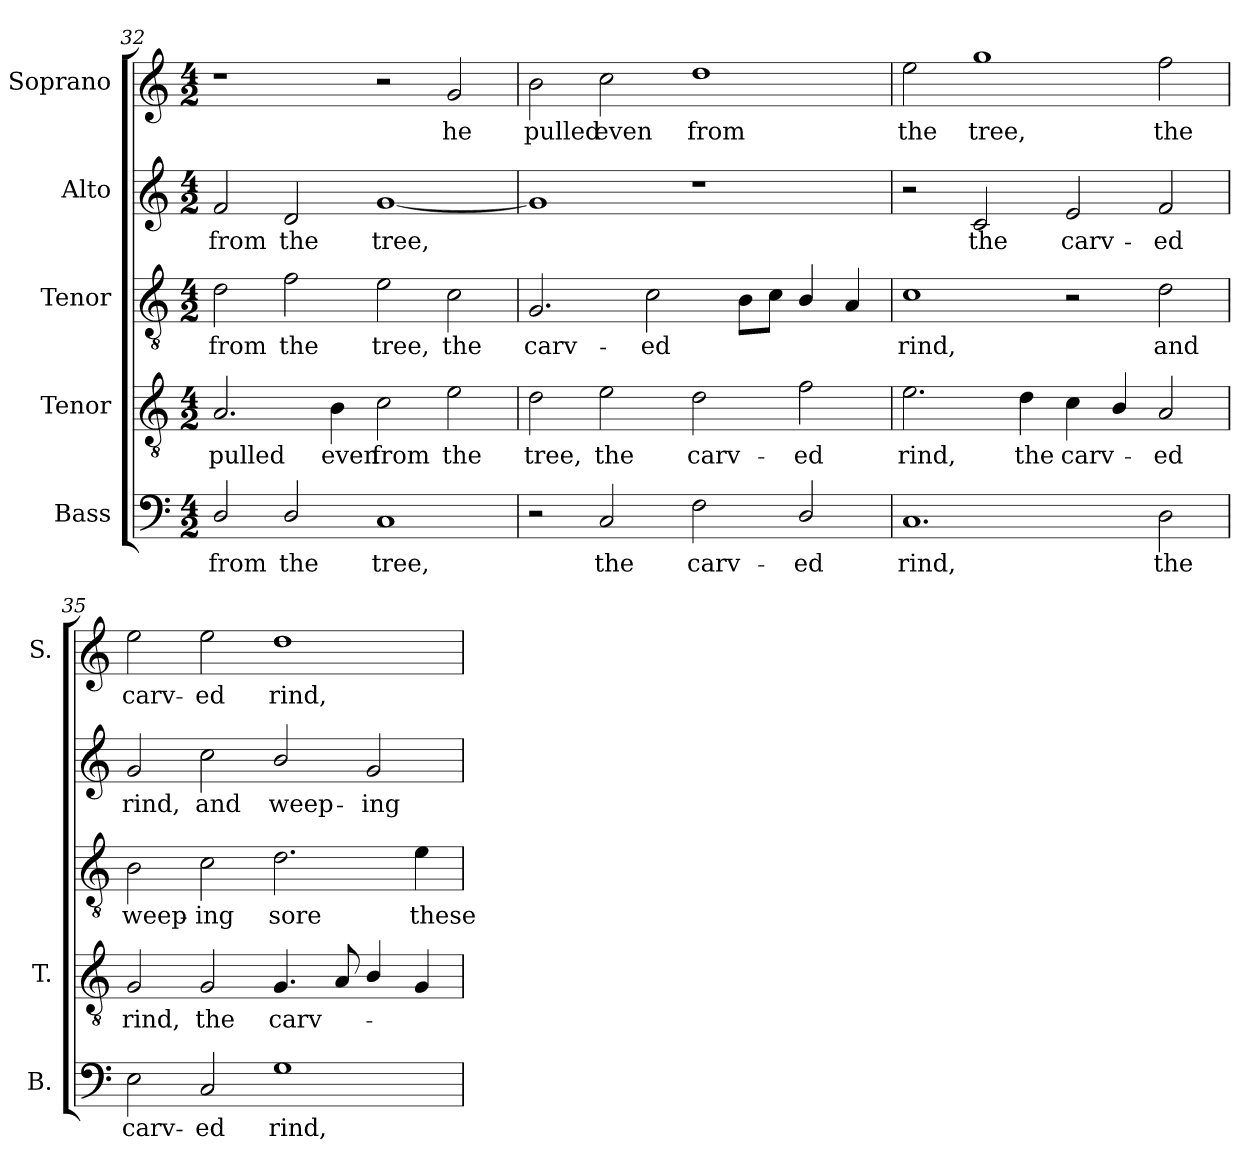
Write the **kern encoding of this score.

**kern	**text	**kern	**text	**kern	**text	**kern	**text	**kern	**text
*part5	*part5	*part4	*part4	*part3	*part3	*part2	*part2	*part1	*part1
*staff5	*staff5	*staff4	*staff4	*staff3	*staff3	*staff2	*staff2	*staff1	*staff1
*I"Bass	*	*I"Tenor	*	*I"Tenor	*	*I"Alto	*	*I"Soprano	*
*I'B.	*	*I'T.	*	*	*	*	*	*I'S.	*
!!LO:LB:g=z
*clefF4	*	*clefGv2	*	*clefGv2	*	*clefG2	*	*clefG2	*
*	*	*ITrd7c12	*	*ITrd7c12	*	*ITrd7c12	*	*	*
*k[]	*	*k[]	*	*k[]	*	*k[]	*	*k[]	*
*C:	*	*C:	*	*C:	*	*C:	*	*C:	*
*M4/2	*	*M4/2	*	*M4/2	*	*M4/2	*	*M4/2	*
=32	=32	=32	=32	=32	=32	=32	=32	=32	=32
!	!LO:LY:b:color=#000000	!	!	!	!	!	!	!	!
!	!	!	!LO:LY:b:color=#000000	!	!	!	!	!	!
!	!	!	!	!	!LO:LY:b:color=#000000	!	!	!	!
!	!	!	!	!	!	!	!LO:LY:b:color=#000000	!	!
2Di/	from	2.AAi/	pulled	2Di\	from	2Fi/	from	1r	.
!	!LO:LY:b:color=#000000	!	!	!	!	!	!	!	!
!	!	!	!	!	!LO:LY:b:color=#000000	!	!	!	!
!	!	!	!	!	!	!	!LO:LY:b:color=#000000	!	!
2Di/	the	.	.	2Fi\	the	2Di/	the	.	.
!	!	!	!LO:LY:b:color=#000000	!	!	!	!	!	!
.	.	4BBi\	even	.	.	.	.	.	.
!	!LO:LY:b:color=#000000	!	!	!	!	!	!	!	!
!	!	!	!LO:LY:b:color=#000000	!	!	!	!	!	!
!	!	!	!	!	!LO:LY:b:color=#000000	!	!	!	!
!	!	!	!	!	!	!	!LO:LY:b:color=#000000	!	!
1Ci	tree,	2Ci\	from	2Ei\	tree,	[1Gi	tree,	2r	.
!	!	!	!LO:LY:b:color=#000000	!	!	!	!	!	!
!	!	!	!	!	!LO:LY:b:color=#000000	!	!	!	!
!	!	!	!	!	!	!	!	!	!LO:LY:b:color=#000000
.	.	2Ei\	the	2Ci\	the	.	.	2gi/	he
=33	=33	=33	=33	=33	=33	=33	=33	=33	=33
!	!	!	!LO:LY:b:color=#000000	!	!	!	!	!	!
!	!	!	!	!	!LO:LY:b:color=#000000	!	!	!	!
!	!	!	!	!	!	!	!	!	!LO:LY:b:color=#000000
2r	.	2Di\	tree,	2.GGi/	carv-	1Gi]	.	2bi\	pulled
!	!LO:LY:b:color=#000000	!	!	!	!	!	!	!	!
!	!	!	!LO:LY:b:color=#000000	!	!	!	!	!	!
!	!	!	!	!	!	!	!	!	!LO:LY:b:color=#000000
2Ci/	the	2Ei\	the	.	.	.	.	2cci\	even
!	!	!	!	!	!LO:LY:b:color=#000000	!	!	!	!
.	.	.	.	2Ci\	-ed	.	.	.	.
!	!LO:LY:b:color=#000000	!	!	!	!	!	!	!	!
!	!	!	!LO:LY:b:color=#000000	!	!	!	!	!	!
!	!	!	!	!	!	!	!	!	!LO:LY:b:color=#000000
2Fi\	carv-	2Di\	carv-	.	.	1r	.	1ddi	from
.	.	.	.	8BBi\L	.	.	.	.	.
.	.	.	.	8Ci\J	.	.	.	.	.
!	!LO:LY:b:color=#000000	!	!	!	!	!	!	!	!
!	!	!	!LO:LY:b:color=#000000	!	!	!	!	!	!
2Di/	-ed	2Fi\	-ed	4BBi/	.	.	.	.	.
.	.	.	.	4AAi/	.	.	.	.	.
=34	=34	=34	=34	=34	=34	=34	=34	=34	=34
!	!LO:LY:b:color=#000000	!	!	!	!	!	!	!	!
!	!	!	!LO:LY:b:color=#000000	!	!	!	!	!	!
!	!	!	!	!	!LO:LY:b:color=#000000	!	!	!	!
!	!	!	!	!	!	!	!	!	!LO:LY:b:color=#000000
1.Ci	rind,	2.Ei\	rind,	1Ci	rind,	2r	.	2eei\	the
!	!	!	!	!	!	!	!LO:LY:b:color=#000000	!	!
!	!	!	!	!	!	!	!	!	!LO:LY:b:color=#000000
.	.	.	.	.	.	2Ci/	the	1ggi	tree,
!	!	!	!LO:LY:b:color=#000000	!	!	!	!	!	!
.	.	4Di\	the	.	.	.	.	.	.
!	!	!	!LO:LY:b:color=#000000	!	!	!	!	!	!
!	!	!	!	!	!	!	!LO:LY:b:color=#000000	!	!
.	.	4Ci\	carv-	2r	.	2Ei/	carv-	.	.
.	.	4BBi/	.	.	.	.	.	.	.
!	!LO:LY:b:color=#000000	!	!	!	!	!	!	!	!
!	!	!	!LO:LY:b:color=#000000	!	!	!	!	!	!
!	!	!	!	!	!LO:LY:b:color=#000000	!	!	!	!
!	!	!	!	!	!	!	!LO:LY:b:color=#000000	!	!
!	!	!	!	!	!	!	!	!	!LO:LY:b:color=#000000
2Di\	the	2AAi/	-ed	2Di\	and	2Fi/	-ed	2ffi\	the
=35	=35	=35	=35	=35	=35	=35	=35	=35	=35
!	!LO:LY:b:color=#000000	!	!	!	!	!	!	!	!
!	!	!	!LO:LY:b:color=#000000	!	!	!	!	!	!
!	!	!	!	!	!LO:LY:b:color=#000000	!	!	!	!
!	!	!	!	!	!	!	!LO:LY:b:color=#000000	!	!
!	!	!	!	!	!	!	!	!	!LO:LY:b:color=#000000
2Ei\	carv-	2GGi/	rind,	2BBi\	weep-	2Gi/	rind,	2eei\	carv-
!	!LO:LY:b:color=#000000	!	!	!	!	!	!	!	!
!	!	!	!LO:LY:b:color=#000000	!	!	!	!	!	!
!	!	!	!	!	!LO:LY:b:color=#000000	!	!	!	!
!	!	!	!	!	!	!	!LO:LY:b:color=#000000	!	!
!	!	!	!	!	!	!	!	!	!LO:LY:b:color=#000000
2Ci/	-ed	2GGi/	the	2Ci\	-ing	2ci\	and	2eei\	-ed
!	!LO:LY:b:color=#000000	!	!	!	!	!	!	!	!
!	!	!	!LO:LY:b:color=#000000	!	!	!	!	!	!
!	!	!	!	!	!LO:LY:b:color=#000000	!	!	!	!
!	!	!	!	!	!	!	!LO:LY:b:color=#000000	!	!
!	!	!	!	!	!	!	!	!	!LO:LY:b:color=#000000
1Gi	rind,	4.GGi/	carv-	2.Di\	sore	2Bi/	weep-	1ddi	rind,
.	.	8AAi/	.	.	.	.	.	.	.
!	!	!	!	!	!	!	!LO:LY:b:color=#000000	!	!
.	.	4BBi/	.	.	.	2Gi/	-ing	.	.
!	!	!	!	!	!LO:LY:b:color=#000000	!	!	!	!
.	.	4GGi/	.	4Ei\	these	.	.	.	.
=	=	=	=	=	=	=	=	=	=
*-	*-	*-	*-	*-	*-	*-	*-	*-	*-
